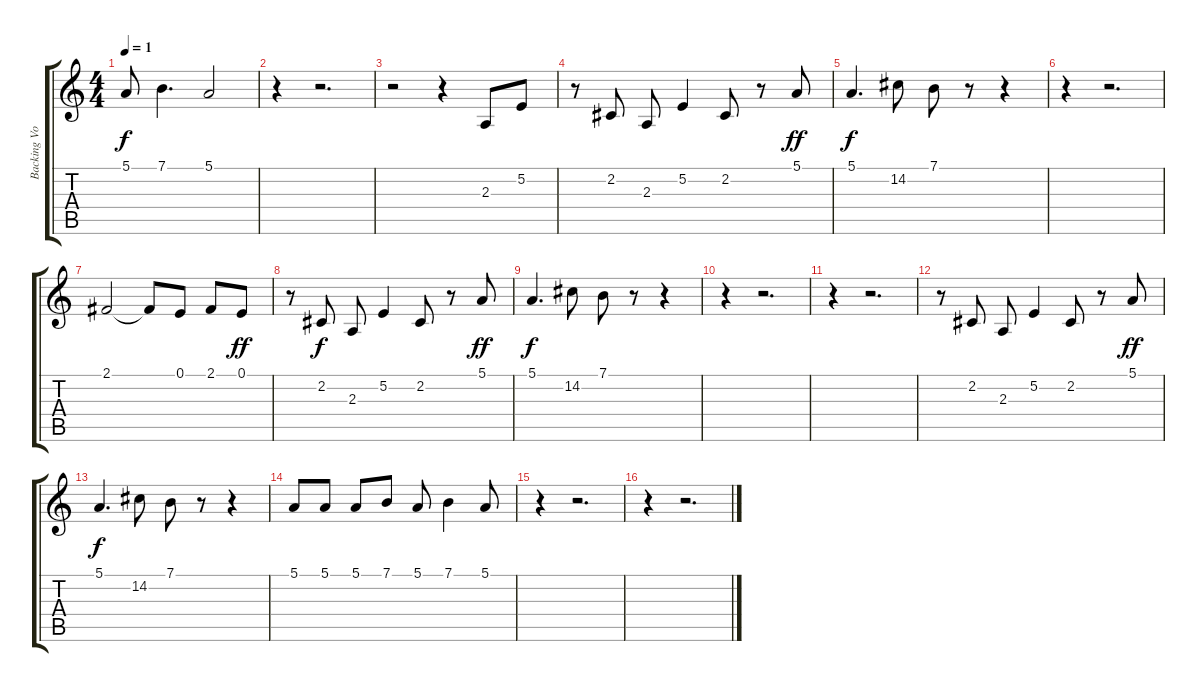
\track ("Backing Vocal 1" "Backing Vo") {instrument lead6voice}
\staff {score tabs}
\tuning (E4 B3 G3 D3 A2 E2) {hide}
\ts (4 4)
\tempo 1
\clef g2
\ks c
5.1.8{dy f} 7.1.4{d} 5.1.2 |
r.4 r.2{d} |
r.2 r.4 2.3.8 5.2.8 |
r.8 2.2.8 2.3.8 5.2.4 2.2.8 r.8 5.1.8{dy ff} |
5.1.4{d dy f} 14.2.8 7.1.8 r.8 r.4 |
r.4 r.2{d} |
2.1.2 2.1{t}.8 0.1.8 2.1.8 0.1.8{dy ff} |
r.8 2.2.8{dy f} 2.3.8 5.2.4 2.2.8 r.8 5.1.8{dy ff} |
5.1.4{d dy f} 14.2.8 7.1.8 r.8 r.4 |
r.4 r.2{d} |
r.4 r.2{d} |
r.8 2.2.8 2.3.8 5.2.4 2.2.8 r.8 5.1.8{dy ff} |
5.1.4{d dy f} 14.2.8 7.1.8 r.8 r.4 |
5.1.8 5.1.8 5.1.8 7.1.8 5.1.8 7.1.4 5.1.8 |
r.4 r.2{d} |
r.4 r.2{d}
